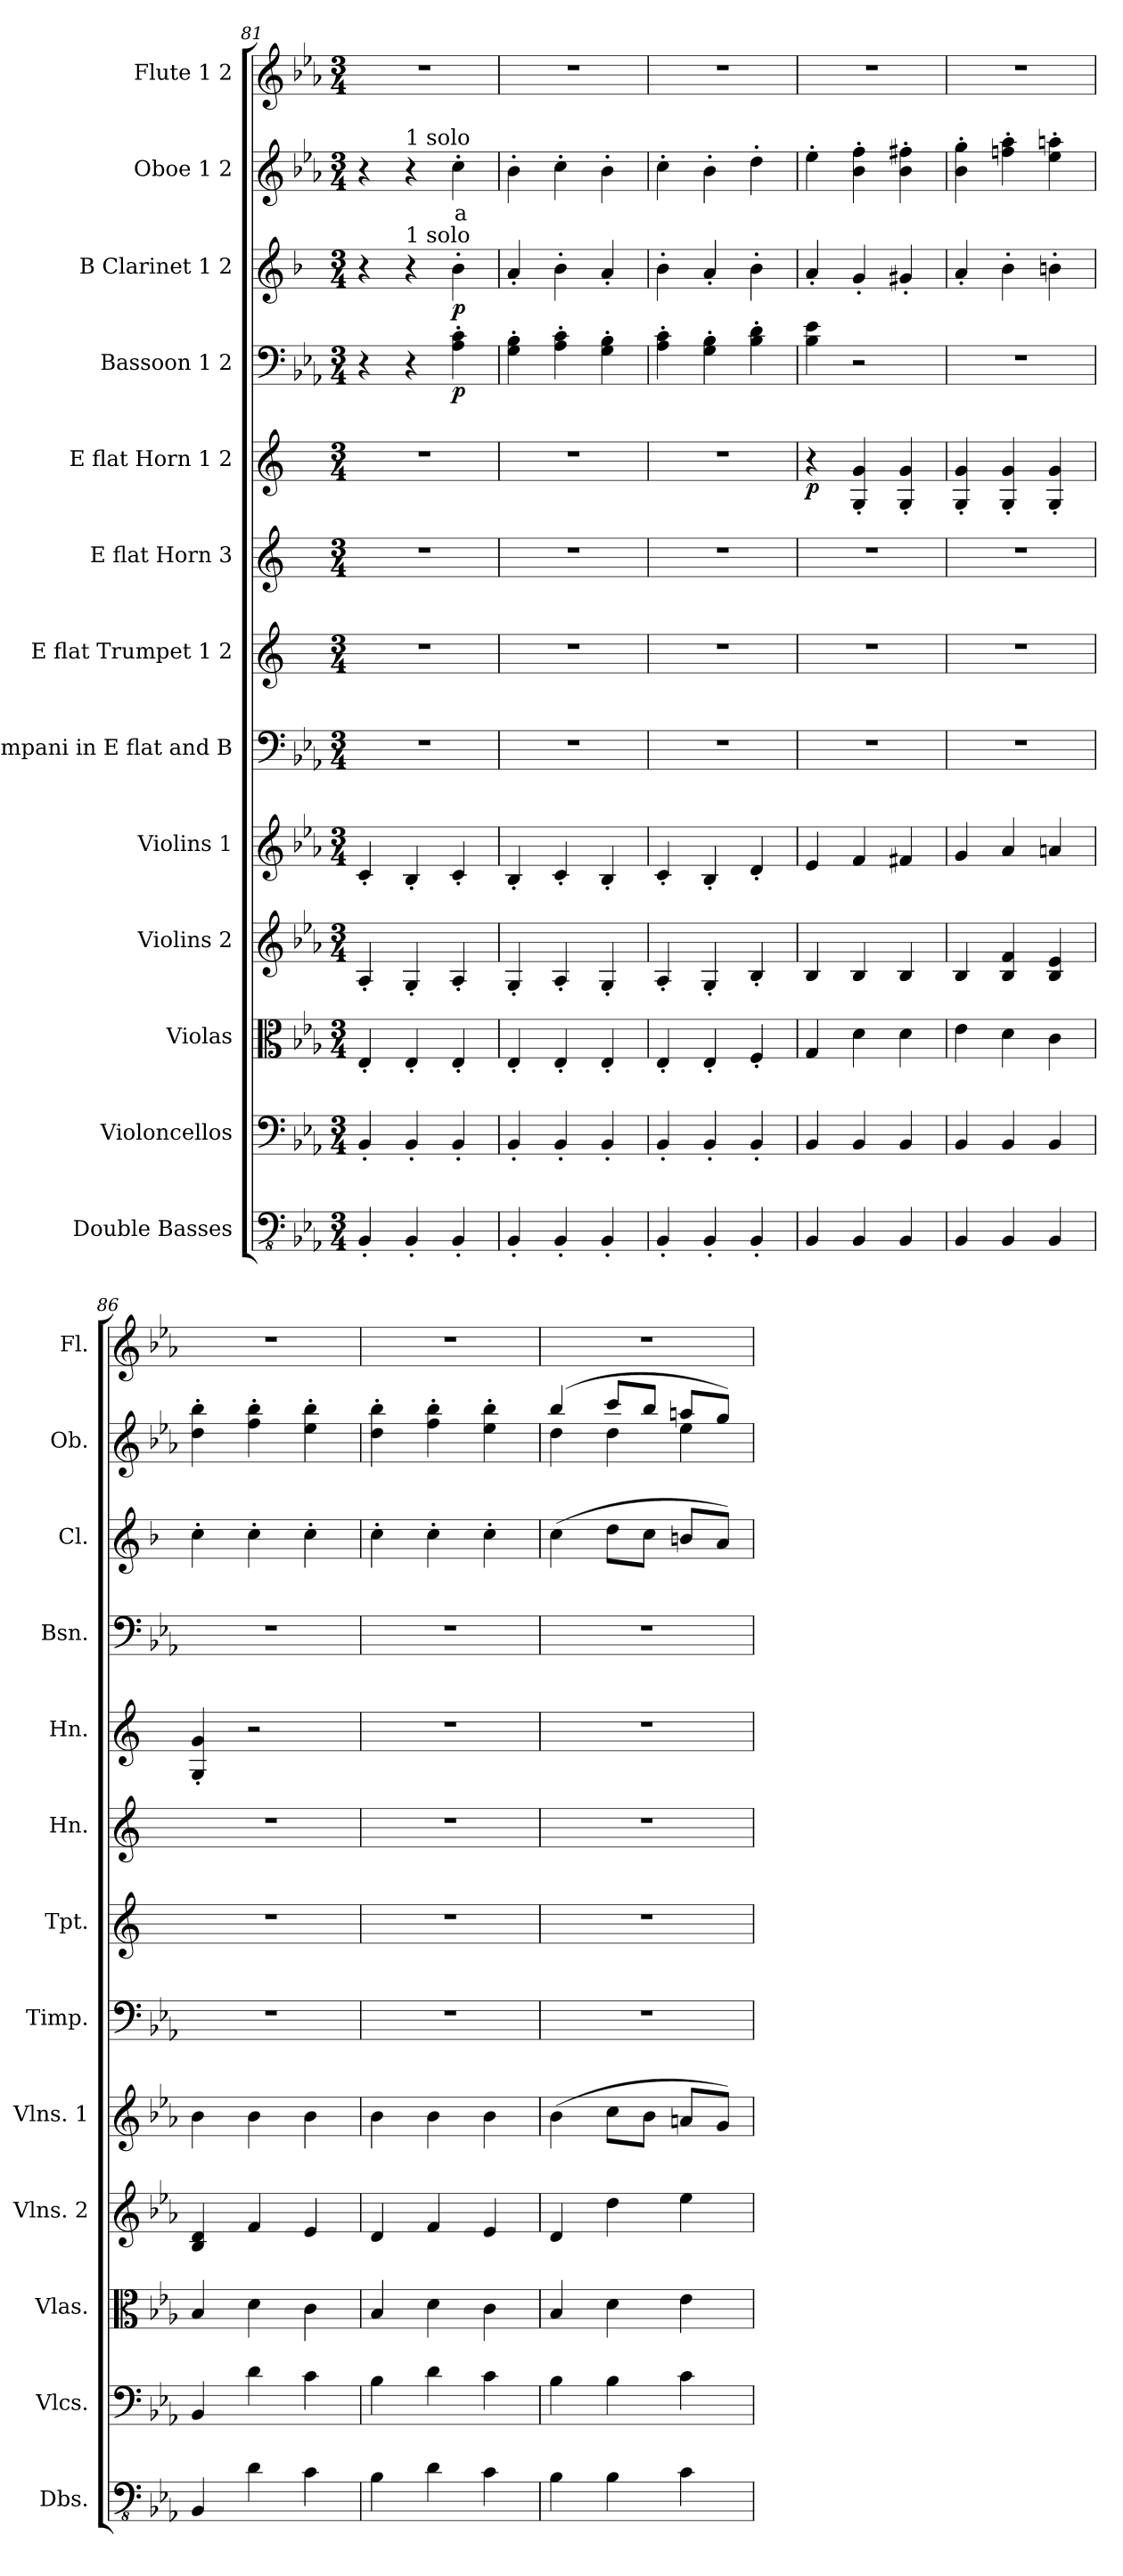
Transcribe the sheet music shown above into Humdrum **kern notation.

**kern	**kern	**kern	**kern	**kern	**kern	**kern	**kern	**kern	**dynam	**kern	**dynam	**kern	**dynam	**kern	**text	**kern
*part13	*part12	*part11	*part10	*part9	*part8	*part7	*part6	*part5	*part5	*part4	*part4	*part3	*part3	*part2	*part2	*part1
*staff13	*staff12	*staff11	*staff10	*staff9	*staff8	*staff7	*staff6	*staff5	*staff5	*staff4	*staff4	*staff3	*staff3	*staff2	*staff2	*staff1
*I"Double Basses	*I"Violoncellos	*I"Violas	*I"Violins 2	*I"Violins 1	*I"Timpani in E flat and B	*I"E flat Trumpet 1 2	*I"E flat Horn 3	*I"E flat Horn  1 2	*	*I"Bassoon 1 2	*	*I"B Clarinet 1 2	*	*I"Oboe 1 2	*	*I"Flute 1 2
*I'Dbs.	*I'Vlcs.	*I'Vlas.	*I'Vlns. 2	*I'Vlns. 1	*I'Timp.	*I'Tpt.	*I'Hn.	*I'Hn.	*	*I'Bsn.	*	*I'Cl.	*	*I'Ob.	*	*I'Fl.
*clefFv4	*clefF4	*clefC3	*clefG2	*clefG2	*clefF4	*clefG2	*clefG2	*clefG2	*	*clefF4	*	*clefG2	*	*clefG2	*	*clefG2
*	*	*	*	*	*	*ITrd-2c-3	*ITrd5c9	*ITrd5c9	*	*	*	*ITrd1c2	*	*	*	*
*k[b-e-a-]	*k[b-e-a-]	*k[b-e-a-]	*k[b-e-a-]	*k[b-e-a-]	*k[b-e-a-]	*k[b-e-a-]	*k[b-e-a-]	*k[b-e-a-]	*	*k[b-e-a-]	*	*k[b-e-a-]	*	*k[b-e-a-]	*	*k[b-e-a-]
*M3/4	*M3/4	*M3/4	*M3/4	*M3/4	*M3/4	*M3/4	*M3/4	*M3/4	*	*M3/4	*	*M3/4	*	*M3/4	*	*M3/4
=81	=81	=81	=81	=81	=81	=81	=81	=81	=81	=81	=81	=81	=81	=81	=81	=81
4BBB-'/	4BB-'/	4E-'/	4A-'/	4c'/	2.r	2.r	2.r	2.r	.	4r	.	4r	.	4r	.	2.r
!	!	!	!	!	!	!	!	!	!	!	!	!	!	!LO:TX:a:t=1 solo	!	!
!	!	!	!	!	!	!	!	!	!	!	!	!LO:TX:a:t=1 solo	!	!	!	!
4BBB-'/	4BB-'/	4E-'/	4G'/	4B-'/	.	.	.	.	.	4r	.	4r	.	4r	.	.
!	!	!	!	!	!	!	!	!	!	!	!LO:DY:b	!	!LO:DY:b	!	!	!
4BBB-'/	4BB-'/	4E-'/	4A-'/	4c'/	.	.	.	.	.	4A-\' 4c\'	p	4a-'\	p	4cc'\	a	.
=82	=82	=82	=82	=82	=82	=82	=82	=82	=82	=82	=82	=82	=82	=82	=82	=82
4BBB-'/	4BB-'/	4E-'/	4G'/	4B-'/	2.r	2.r	2.r	2.r	.	4G\' 4B-\'	.	4g'/	.	4b-'\	.	2.r
4BBB-'/	4BB-'/	4E-'/	4A-'/	4c'/	.	.	.	.	.	4A-\' 4c\'	.	4a-'\	.	4cc'\	.	.
4BBB-'/	4BB-'/	4E-'/	4G'/	4B-'/	.	.	.	.	.	4G\' 4B-\'	.	4g'/	.	4b-'\	.	.
=83	=83	=83	=83	=83	=83	=83	=83	=83	=83	=83	=83	=83	=83	=83	=83	=83
4BBB-'/	4BB-'/	4E-'/	4A-'/	4c'/	2.r	2.r	2.r	2.r	.	4A-\' 4c\'	.	4a-'\	.	4cc'\	.	2.r
4BBB-'/	4BB-'/	4E-'/	4G'/	4B-'/	.	.	.	.	.	4G\' 4B-\'	.	4g'/	.	4b-'\	.	.
4BBB-'/	4BB-'/	4F'/	4B-'/	4d'/	.	.	.	.	.	4B-\' 4d\'	.	4a-'\	.	4dd'\	.	.
=84	=84	=84	=84	=84	=84	=84	=84	=84	=84	=84	=84	=84	=84	=84	=84	=84
!	!	!	!	!	!	!	!	!	!LO:DY:b	!	!	!	!	!	!	!
4BBB-/	4BB-/	4G/	4B-/	4e-/	2.r	2.r	2.r	4r	p	4B-\ 4e-\	.	4g'/	.	4ee-'\	.	2.r
4BBB-/	4BB-/	4d\	4B-/	4f/	.	.	.	4BB-/' 4B-/'	.	2r	.	4f'/	.	4b-\' 4ff\'	.	.
4BBB-/	4BB-/	4d\	4B-/	4f#X/	.	.	.	4BB-/' 4B-/'	.	.	.	4f#X'/	.	4b-\' 4ff#X\'	.	.
=85	=85	=85	=85	=85	=85	=85	=85	=85	=85	=85	=85	=85	=85	=85	=85	=85
4BBB-/	4BB-/	4e-\	4B-/	4g/	2.r	2.r	2.r	4BB-/' 4B-/'	.	2.r	.	4g'/	.	4b-\' 4gg\'	.	2.r
4BBB-/	4BB-/	4d\	4B-/ 4f/	4a-/	.	.	.	4BB-/' 4B-/'	.	.	.	4a-'\	.	4ffn\' 4aa-\'	.	.
4BBB-/	4BB-/	4c\	4B-/ 4e-/	4an/	.	.	.	4BB-/' 4B-/'	.	.	.	4an'\	.	4ee-\' 4aan\'	.	.
=86	=86	=86	=86	=86	=86	=86	=86	=86	=86	=86	=86	=86	=86	=86	=86	=86
4BBB-/	4BB-/	4B-/	4B-/ 4d/	4b-\	2.r	2.r	2.r	4BB-/' 4B-/'	.	2.r	.	4b-'\	.	4dd\' 4bb-\'	.	2.r
4D\	4d\	4d\	4f/	4b-\	.	.	.	2r	.	.	.	4b-'\	.	4ff\' 4bb-\'	.	.
4C\	4c\	4c\	4e-/	4b-\	.	.	.	.	.	.	.	4b-'\	.	4ee-\' 4bb-\'	.	.
=87	=87	=87	=87	=87	=87	=87	=87	=87	=87	=87	=87	=87	=87	=87	=87	=87
4BB-\	4B-\	4B-/	4d/	4b-\	2.r	2.r	2.r	2.r	.	2.r	.	4b-'\	.	4dd\' 4bb-\'	.	2.r
4D\	4d\	4d\	4f/	4b-\	.	.	.	.	.	.	.	4b-'\	.	4ff\' 4bb-\'	.	.
4C\	4c\	4c\	4e-/	4b-\	.	.	.	.	.	.	.	4b-'\	.	4ee-\' 4bb-\'	.	.
=88	=88	=88	=88	=88	=88	=88	=88	=88	=88	=88	=88	=88	=88	=88	=88	=88
*	*	*	*	*	*	*	*	*	*	*	*	*	*	*^	*	*
4BB-\	4B-\	4B-/	4d/	(>4b-\	2.r	2.r	2.r	2.r	.	2.r	.	(>4b-\	.	(>4bb-/	4dd\	.	2.r
4BB-\	4B-\	4d\	4dd\	8cc\L	.	.	.	.	.	.	.	8cc\L	.	8ccc/L	4dd\	.	.
.	.	.	.	8b-\J	.	.	.	.	.	.	.	8b-\J	.	8bb-/J	.	.	.
4C\	4c\	4e-\	4ee-\	8an/L	.	.	.	.	.	.	.	8an/L	.	8aan/L	4ee-\	.	.
.	.	.	.	8g/J)	.	.	.	.	.	.	.	8g/J)	.	8gg/J)	.	.	.
*	*	*	*	*	*	*	*	*	*	*	*	*	*	*v	*v	*	*
=	=	=	=	=	=	=	=	=	=	=	=	=	=	=	=	=
*-	*-	*-	*-	*-	*-	*-	*-	*-	*-	*-	*-	*-	*-	*-	*-	*-
